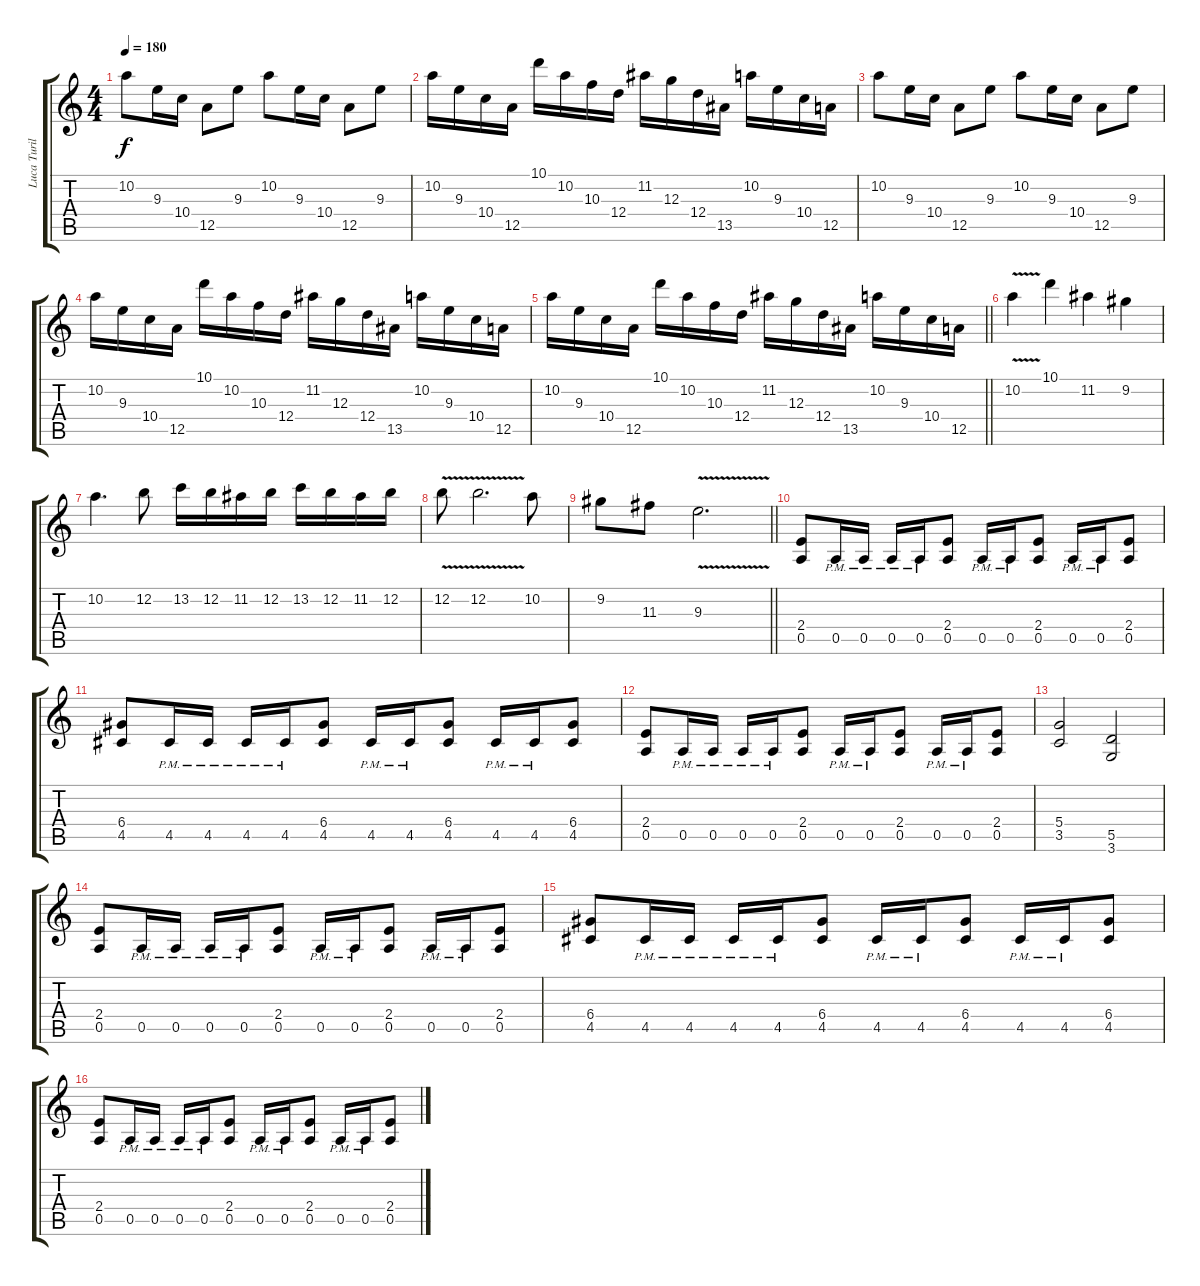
\track ("Luca Turilli " "Luca Turil") {instrument distortionguitar}
\staff {score tabs}
\tuning (E4 B3 G3 D3 A2 E2) {hide}
\ts (4 4)
\tempo 180
\clef g2
\ks c
10.2.8{dy f} 9.3.16 10.4.16 12.5.8 9.3.8 10.2.8 9.3.16 10.4.16 12.5.8 9.3.8 |
10.2.16 9.3.16 10.4.16 12.5.16 10.1.16 10.2.16 10.3.16 12.4.16 11.2.16 12.3.16 12.4.16 13.5.16 10.2.16 9.3.16 10.4.16 12.5.16 |
10.2.8 9.3.16 10.4.16 12.5.8 9.3.8 10.2.8 9.3.16 10.4.16 12.5.8 9.3.8 |
10.2.16 9.3.16 10.4.16 12.5.16 10.1.16 10.2.16 10.3.16 12.4.16 11.2.16 12.3.16 12.4.16 13.5.16 10.2.16 9.3.16 10.4.16 12.5.16 |
\barLineRight lightlight
10.2.16 9.3.16 10.4.16 12.5.16 10.1.16 10.2.16 10.3.16 12.4.16 11.2.16 12.3.16 12.4.16 13.5.16 10.2.16 9.3.16 10.4.16 12.5.16 |
\section ("" "")
10.2{v}.4 10.1.4 11.2.4 9.2.4 |
10.2.4{d} 12.2.8 13.2.16 12.2.16 11.2.16 12.2.16 13.2.16 12.2.16 11.2.16 12.2.16 |
12.2{v}.8 12.2{v}.2{d} 10.2.8 |
\barLineRight lightlight
9.2.8 11.3.8 9.3{v}.2{d} |
(2.4 0.5).8 0.5{pm}.16 0.5{pm}.16 0.5{pm}.16 0.5{pm}.16 (2.4 0.5).8 0.5{pm}.16 0.5{pm}.16 (2.4 0.5).8 0.5{pm}.16 0.5{pm}.16 (2.4 0.5).8 |
(6.4 4.5).8 4.5{pm}.16 4.5{pm}.16 4.5{pm}.16 4.5{pm}.16 (6.4 4.5).8 4.5{pm}.16 4.5{pm}.16 (6.4 4.5).8 4.5{pm}.16 4.5{pm}.16 (6.4 4.5).8 |
(2.4 0.5).8 0.5{pm}.16 0.5{pm}.16 0.5{pm}.16 0.5{pm}.16 (2.4 0.5).8 0.5{pm}.16 0.5{pm}.16 (2.4 0.5).8 0.5{pm}.16 0.5{pm}.16 (2.4 0.5).8 |
(5.4 3.5).2 (5.5 3.6).2 |
(2.4 0.5).8 0.5{pm}.16 0.5{pm}.16 0.5{pm}.16 0.5{pm}.16 (2.4 0.5).8 0.5{pm}.16 0.5{pm}.16 (2.4 0.5).8 0.5{pm}.16 0.5{pm}.16 (2.4 0.5).8 |
(6.4 4.5).8 4.5{pm}.16 4.5{pm}.16 4.5{pm}.16 4.5{pm}.16 (6.4 4.5).8 4.5{pm}.16 4.5{pm}.16 (6.4 4.5).8 4.5{pm}.16 4.5{pm}.16 (6.4 4.5).8 |
(2.4 0.5).8 0.5{pm}.16 0.5{pm}.16 0.5{pm}.16 0.5{pm}.16 (2.4 0.5).8 0.5{pm}.16 0.5{pm}.16 (2.4 0.5).8 0.5{pm}.16 0.5{pm}.16 (2.4 0.5).8
